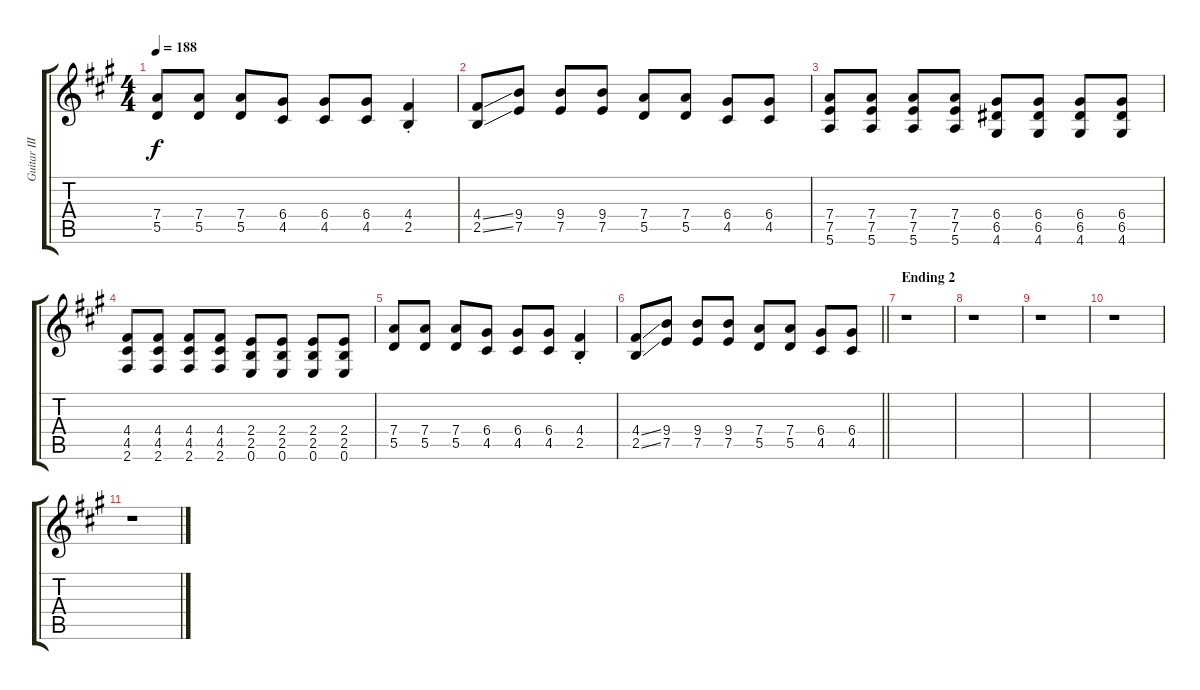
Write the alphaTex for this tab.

\track ("Guitar III" "Guitar III") {instrument distortionguitar}
\staff {score tabs}
\tuning (E4 B3 G3 D3 A2 E2) {hide}
\ts (4 4)
\tempo 188
\clef g2
\ks a
(7.4 5.5).8{dy f} (7.4 5.5).8 (7.4 5.5).8 (6.4 4.5).8 (6.4 4.5).8 (6.4 4.5).8 (4.4{st} 2.5{st}).4 |
(4.4{ss} 2.5{ss}).8 (9.4 7.5).8 (9.4 7.5).8 (9.4 7.5).8 (7.4 5.5).8 (7.4 5.5).8 (6.4 4.5).8 (6.4 4.5).8 |
(7.4 7.5 5.6).8 (7.4 7.5 5.6).8 (7.4 7.5 5.6).8 (7.4 7.5 5.6).8 (6.4 6.5 4.6).8 (6.4 6.5 4.6).8 (6.4 6.5 4.6).8 (6.4 6.5 4.6).8 |
(4.4 4.5 2.6).8 (4.4 4.5 2.6).8 (4.4 4.5 2.6).8 (4.4 4.5 2.6).8 (2.4 2.5 0.6).8 (2.4 2.5 0.6).8 (2.4 2.5 0.6).8 (2.4 2.5 0.6).8 |
(7.4 5.5).8 (7.4 5.5).8 (7.4 5.5).8 (6.4 4.5).8 (6.4 4.5).8 (6.4 4.5).8 (4.4{st} 2.5{st}).4 |
\barLineRight lightlight
(4.4{ss} 2.5{ss}).8 (9.4 7.5).8 (9.4 7.5).8 (9.4 7.5).8 (7.4 5.5).8 (7.4 5.5).8 (6.4 4.5).8 (6.4 4.5).8 |
\section ("" "Ending 2")
r.1 |
r.1 |
r.1 |
r.1 |
r.1
